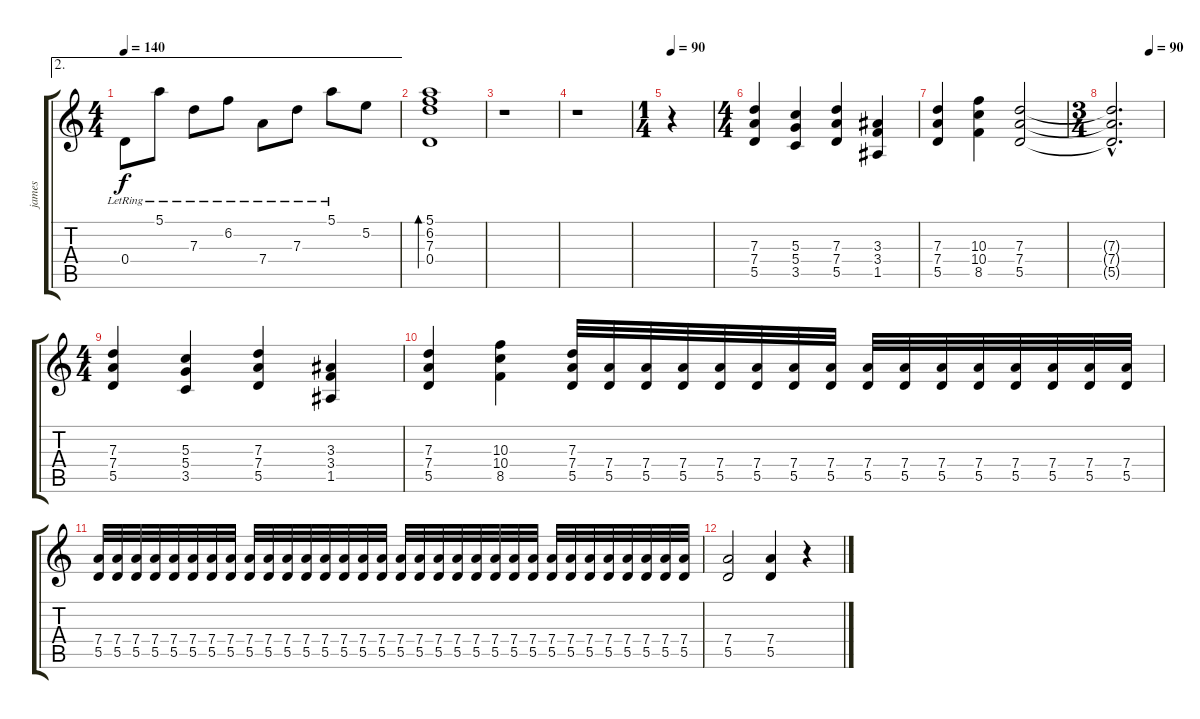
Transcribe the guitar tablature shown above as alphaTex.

\track ("james" "james") {instrument overdrivenguitar}
\staff {score tabs}
\tuning (E4 B3 G3 D3 A2 E2) {hide}
\ae 2
\ts (4 4)
\tempo 140
\clef g2
\ks c
0.4{lr}.8{dy f instrument acousticguitarsteel} 5.1{lr}.8 7.3{lr}.8 6.2{lr}.8 7.4{lr}.8 7.3{lr}.8 5.1{lr}.8 5.2.8 |
(5.1 6.2 7.3 0.4).1{bd 240} |
r.1 |
r.1 |
\ts (1 4)
\tempo 90
r.4 |
\ts (4 4)
(7.3 7.4 5.5).4{instrument overdrivenguitar} (5.3 5.4 3.5).4 (7.3 7.4 5.5).4 (3.3 3.4 1.5).4 |
(7.3 7.4 5.5).4 (10.3 10.4 8.5).4 (7.3 7.4 5.5).2 |
\ts (3 4)
\tempo (90 0.75)
(7.3{hac t} 7.4{hac t} 5.5{hac t}).2{d} |
\ts (4 4)
(7.3 7.4 5.5).4 (5.3 5.4 3.5).4 (7.3 7.4 5.5).4 (3.3 3.4 1.5).4 |
(7.3 7.4 5.5).4 (10.3 10.4 8.5).4 (7.3 7.4 5.5).32 (7.4 5.5).32 (7.4 5.5).32 (7.4 5.5).32 (7.4 5.5).32 (7.4 5.5).32 (7.4 5.5).32 (7.4 5.5).32 (7.4 5.5).32 (7.4 5.5).32 (7.4 5.5).32 (7.4 5.5).32 (7.4 5.5).32 (7.4 5.5).32 (7.4 5.5).32 (7.4 5.5).32 |
(7.4 5.5).32 (7.4 5.5).32 (7.4 5.5).32 (7.4 5.5).32 (7.4 5.5).32 (7.4 5.5).32 (7.4 5.5).32 (7.4 5.5).32 (7.4 5.5).32 (7.4 5.5).32 (7.4 5.5).32 (7.4 5.5).32 (7.4 5.5).32 (7.4 5.5).32 (7.4 5.5).32 (7.4 5.5).32 (7.4 5.5).32 (7.4 5.5).32 (7.4 5.5).32 (7.4 5.5).32 (7.4 5.5).32 (7.4 5.5).32 (7.4 5.5).32 (7.4 5.5).32 (7.4 5.5).32 (7.4 5.5).32 (7.4 5.5).32 (7.4 5.5).32 (7.4 5.5).32 (7.4 5.5).32 (7.4 5.5).32 (7.4 5.5).32 |
(7.4 5.5).2 (7.4 5.5).4 r.4
